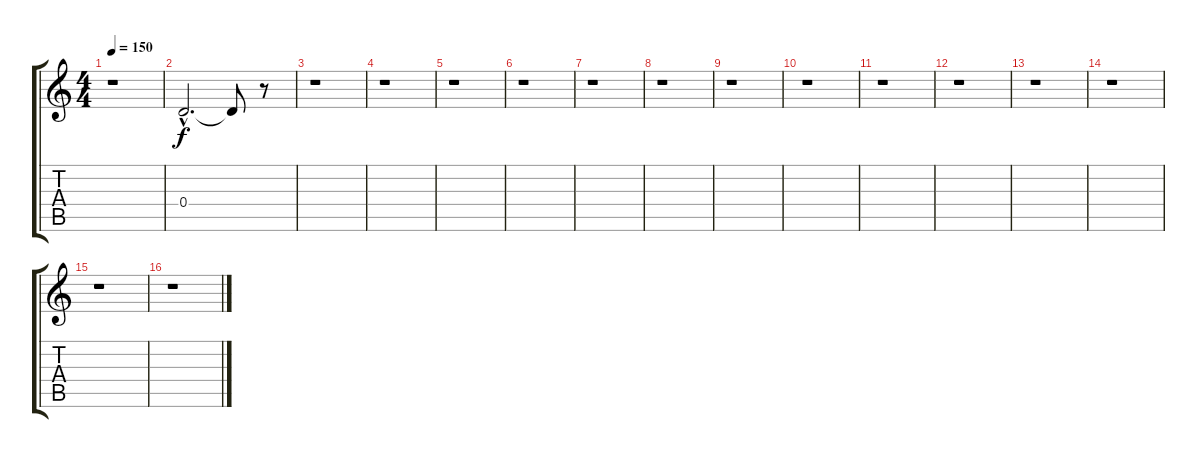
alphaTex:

\track "" {instrument acousticguitarnylon}
\staff {score tabs}
\tuning (E4 B3 G3 D3 A2 E2) {hide}
\ts (4 4)
\tempo 150
\clef g2
\ks c
r.1{dy f} |
0.4{hac}.2{d} 0.4{t}.8 r.8 |
r.1 |
r.1 |
r.1 |
r.1 |
r.1 |
r.1 |
r.1 |
r.1 |
r.1 |
r.1 |
r.1 |
r.1 |
r.1 |
r.1
